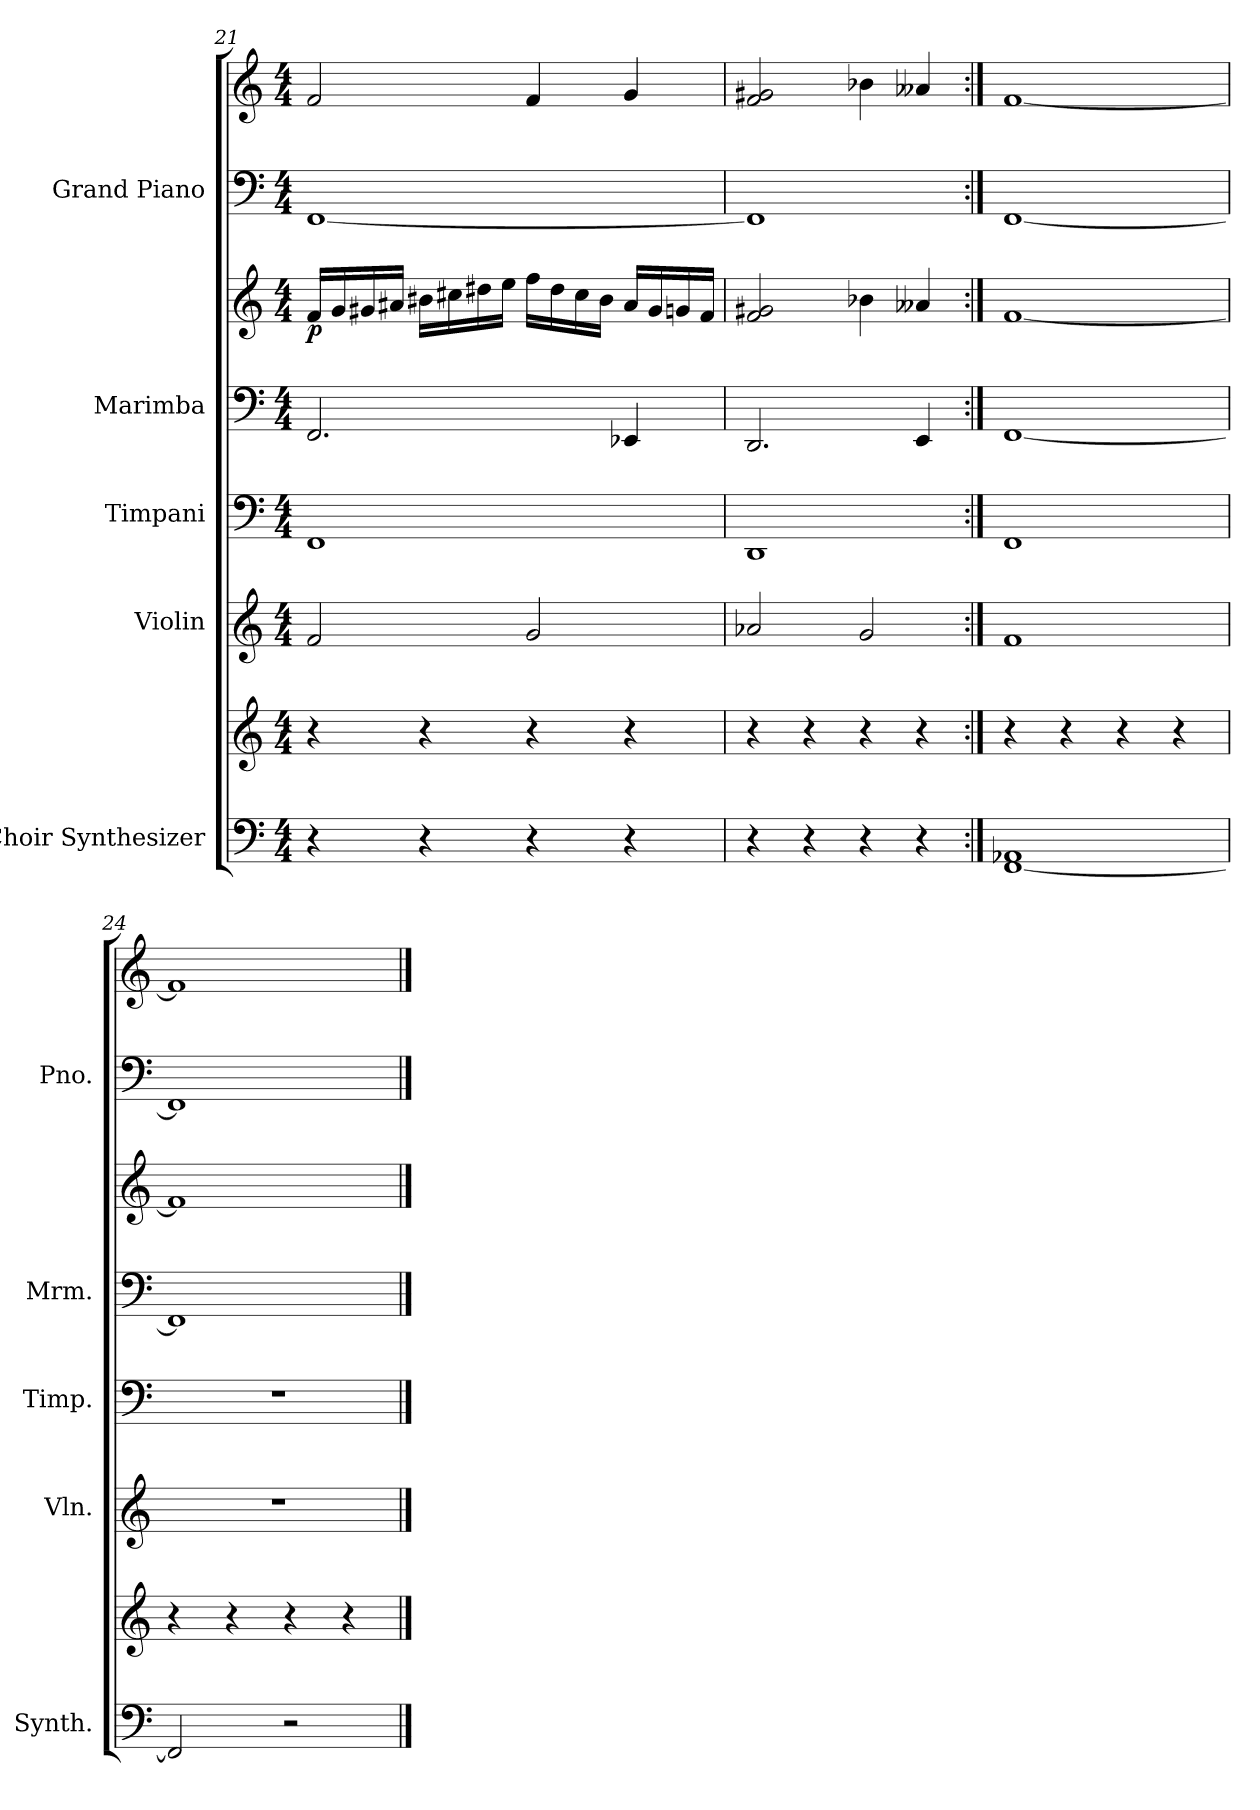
**kern	**kern	**kern	**kern	**kern	**kern	**dynam	**kern	**kern
*part5	*part5	*part4	*part3	*part2	*part2	*part2	*part1	*part1
*staff8	*staff7	*staff6	*staff5	*staff4	*staff3	*staff3/4	*staff2	*staff1
*I"Choir Synthesizer	*	*I"Violin	*I"Timpani	*I"Marimba	*	*	*I"Grand Piano	*
*I'Synth.	*	*I'Vln.	*I'Timp.	*I'Mrm.	*	*	*I'Pno.	*
*clefF4	*clefG2	*clefG2	*clefF4	*clefF4	*clefG2	*	*clefF4	*clefG2
*k[]	*k[]	*k[]	*k[]	*k[]	*k[]	*	*k[]	*k[]
*M4/4	*M4/4	*M4/4	*M4/4	*M4/4	*M4/4	*	*M4/4	*M4/4
=21	=21	=21	=21	=21	=21	=21	=21	=21
!	!	!	!	!	!	!LO:DY:b	!	!
4r	4r	2f	1FF	2.FF	16fLL	p	[1FF	2f
.	.	.	.	.	16g	.	.	.
.	.	.	.	.	16g#X	.	.	.
.	.	.	.	.	16a#XJJ	.	.	.
4r	4r	.	.	.	16b#XLL	.	.	.
.	.	.	.	.	16cc#X	.	.	.
.	.	.	.	.	16dd#X	.	.	.
.	.	.	.	.	16eeJJ	.	.	.
4r	4r	2g	.	.	16ffLL	.	.	4f
.	.	.	.	.	16dd#	.	.	.
.	.	.	.	.	16cc#	.	.	.
.	.	.	.	.	16b#JJ	.	.	.
4r	4r	.	.	4EE-X	16a#LL	.	.	4g
.	.	.	.	.	16g#	.	.	.
.	.	.	.	.	16gn	.	.	.
.	.	.	.	.	16fJJ	.	.	.
=22	=22	=22	=22	=22	=22	=22	=22	=22
4r	4r	2a-X	1DD	2.DD	2g#X 2f	.	1FF]	2g#X 2f
4r	4r	.	.	.	.	.	.	.
4r	4r	2g	.	.	4b-X	.	.	4b-X
4r	4r	.	.	4EE	4a--X	.	.	4a--X
=23:|!	=23:|!	=23:|!	=23:|!	=23:|!	=23:|!	=23:|!	=23:|!	=23:|!
[1FF 1AA-X	4r	1f	1FF	[1FF	[1f	.	[1FF	[1f
.	4r	.	.	.	.	.	.	.
.	4r	.	.	.	.	.	.	.
.	4r	.	.	.	.	.	.	.
=24	=24	=24	=24	=24	=24	=24	=24	=24
2FF]	4r	1r	1r	1FF]	1f]	.	1FF]	1f]
.	4r	.	.	.	.	.	.	.
2r	4r	.	.	.	.	.	.	.
.	4r	.	.	.	.	.	.	.
==	==	==	==	==	==	==	==	==
*-	*-	*-	*-	*-	*-	*-	*-	*-
